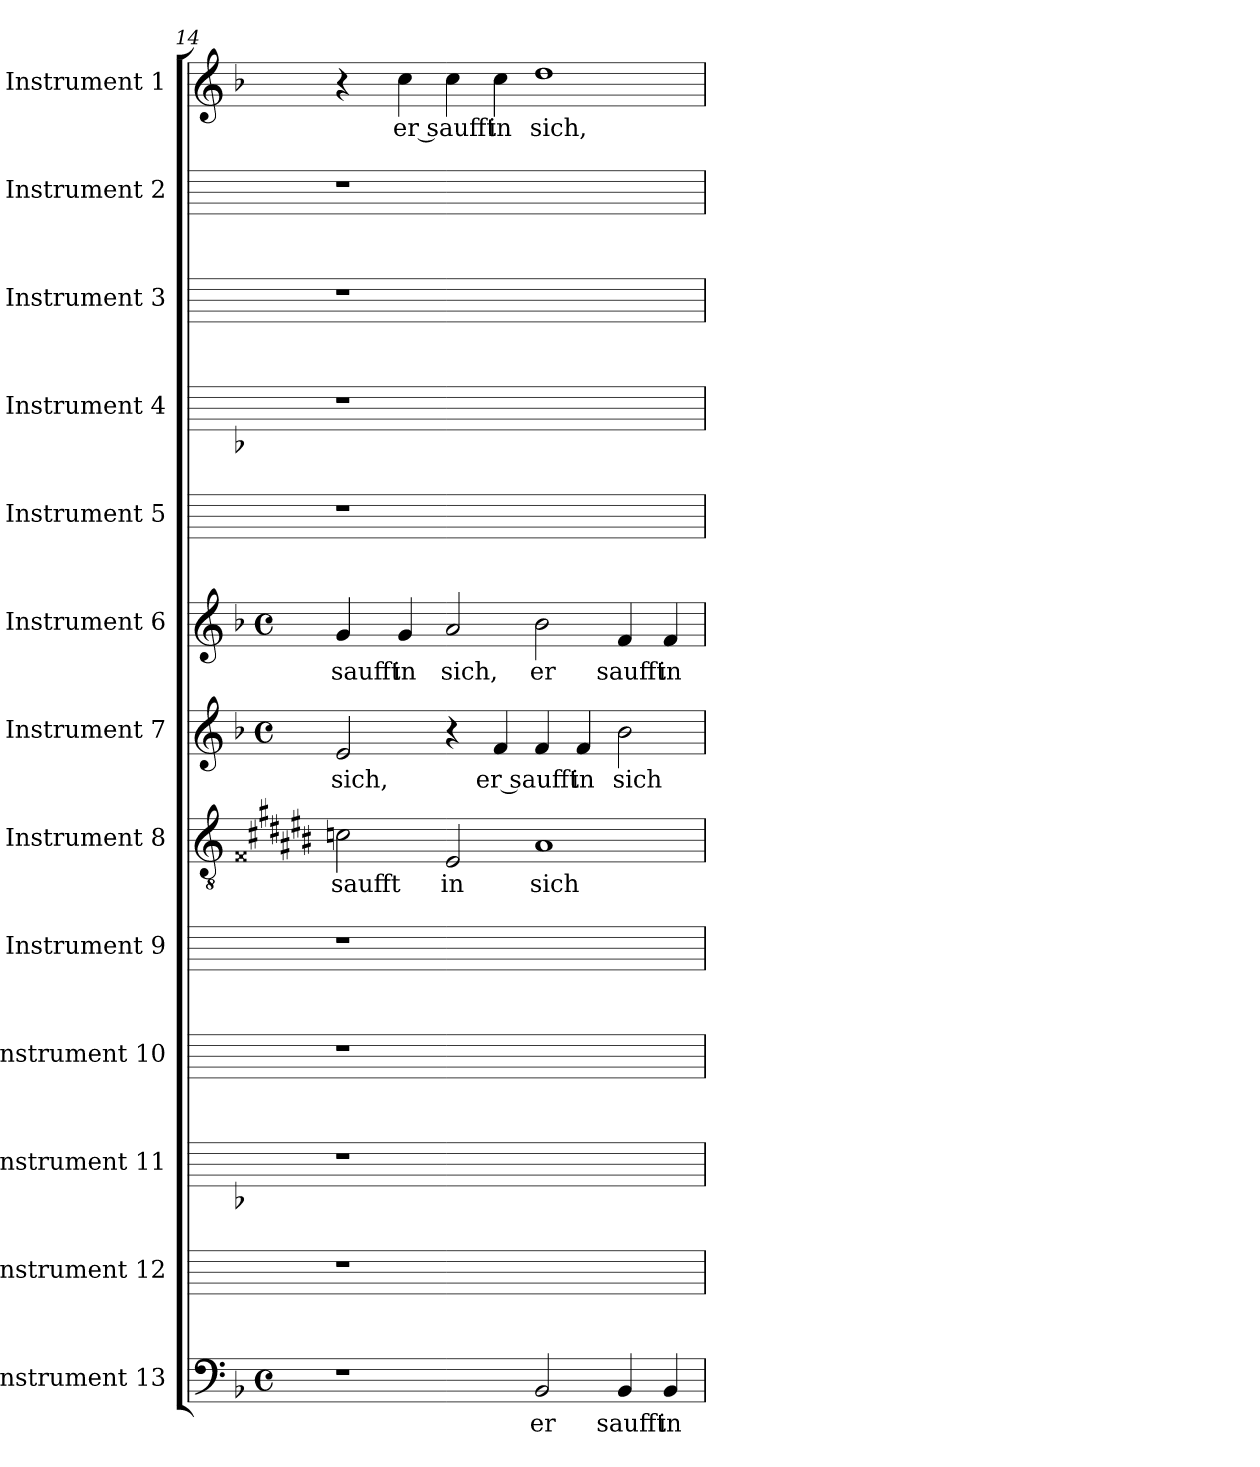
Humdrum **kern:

**kern	**text	**kern	**kern	**kern	**kern	**kern	**text	**kern	**text	**kern	**text	**kern	**kern	**kern	**kern	**kern	**text
*part13	*part13	*part12	*part11	*part10	*part9	*part8	*part8	*part7	*part7	*part6	*part6	*part5	*part4	*part3	*part2	*part1	*part1
*staff13	*staff13	*staff12	*staff11	*staff10	*staff9	*staff8	*staff8	*staff7	*staff7	*staff6	*staff6	*staff5	*staff4	*staff3	*staff2	*staff1	*staff1
*I"Instrument 13	*	*I"Instrument 12	*I"Instrument 11	*I"Instrument 10	*I"Instrument 9	*I"Instrument 8	*	*I"Instrument 7	*	*I"Instrument 6	*	*I"Instrument 5	*I"Instrument 4	*I"Instrument 3	*I"Instrument 2	*I"Instrument 1	*
!!LO:PB:g=z
*clefF4	*	*	*	*	*	*clefGv2	*	*clefG2	*	*clefG2	*	*	*	*	*	*clefG2	*
*ITrd-3c-5	*	*ITrd-2c-3	*ITrd1c2	*ITrd-2c-3	*ITrd-2c-3	*ITrd-2c-3	*	*ITrd-3c-5	*	*	*	*ITrd-2c-3	*ITrd1c2	*ITrd-2c-3	*ITrd-2c-3	*ITrd1c2	*
*k[b-e-]	*	*	*k[b-e-a-]	*	*	*k[f##c#g#d#a#e#b#]	*	*k[b-e-]	*	*k[b-]	*	*	*k[b-e-a-]	*	*	*k[b-e-a-]	*
*B-:	*	*	*E-:	*	*	*G#:	*	*B-:	*	*F:	*	*	*E-:	*	*	*E-:	*
*M4/4	*	*	*	*	*	*	*	*M4/4	*	*M4/4	*	*	*	*	*	*	*
*met(c)	*	*	*	*	*	*	*	*met(c)	*	*met(c)	*	*	*	*	*	*	*
=14	=14	=14	=14	=14	=14	=14	=14	=14	=14	=14	=14	=14	=14	=14	=14	=14	=14
!	!	!	!	!	!	!	!LO:LY:b:cj	!	!LO:LY:b:cj	!	!LO:LY:b:cj	!	!	!	!	!	!
1r	.	1r	1r	1r	1r	2e-\	saufft	2a/	sich,	4g/	saufft	1r	1r	1r	1r	4r	.
!	!	!	!	!	!	!	!	!	!	!	!LO:LY:b:cj	!	!	!	!	!	!LO:LY:b:cj
.	.	.	.	.	.	.	.	.	.	4g/	in	.	.	.	.	4b-\	er saufft
!	!	!	!	!	!	!	!LO:LY:b:cj	!	!	!	!LO:LY:b:cj	!	!	!	!	!	!
.	.	.	.	.	.	2G#/	in	4r	.	2a/	sich,	.	.	.	.	4b-\	.
!	!	!	!	!	!	!	!	!	!LO:LY:b:cj	!	!	!	!	!	!	!	!LO:LY:b:cj
.	.	.	.	.	.	.	.	4b-/	er saufft	.	.	.	.	.	.	4b-\	in
!	!LO:LY:b:cj	!	!	!	!	!	!LO:LY:b:cj	!	!	!	!LO:LY:b:cj	!	!	!	!	!	!LO:LY:b:cj
2E-/	er	1ryy	1ryy	1ryy	1ryy	1c#	sich	4b-/	.	2b-\	er	1ryy	1ryy	1ryy	1ryy	1cc	sich,
!	!	!	!	!	!	!	!	!	!LO:LY:b:cj	!	!	!	!	!	!	!	!
.	.	.	.	.	.	.	.	4b-/	in	.	.	.	.	.	.	.	.
!	!LO:LY:b:cj	!	!	!	!	!	!	!	!LO:LY:b:cj	!	!LO:LY:b:cj	!	!	!	!	!	!
4E-/	saufft	.	.	.	.	.	.	2ee-\	sich	4f/	saufft	.	.	.	.	.	.
!	!LO:LY:b:cj	!	!	!	!	!	!	!	!	!	!LO:LY:b:cj	!	!	!	!	!	!
4E-/	in	.	.	.	.	.	.	.	.	4f/	in	.	.	.	.	.	.
=	=	=	=	=	=	=	=	=	=	=	=	=	=	=	=	=	=
*-	*-	*-	*-	*-	*-	*-	*-	*-	*-	*-	*-	*-	*-	*-	*-	*-	*-
